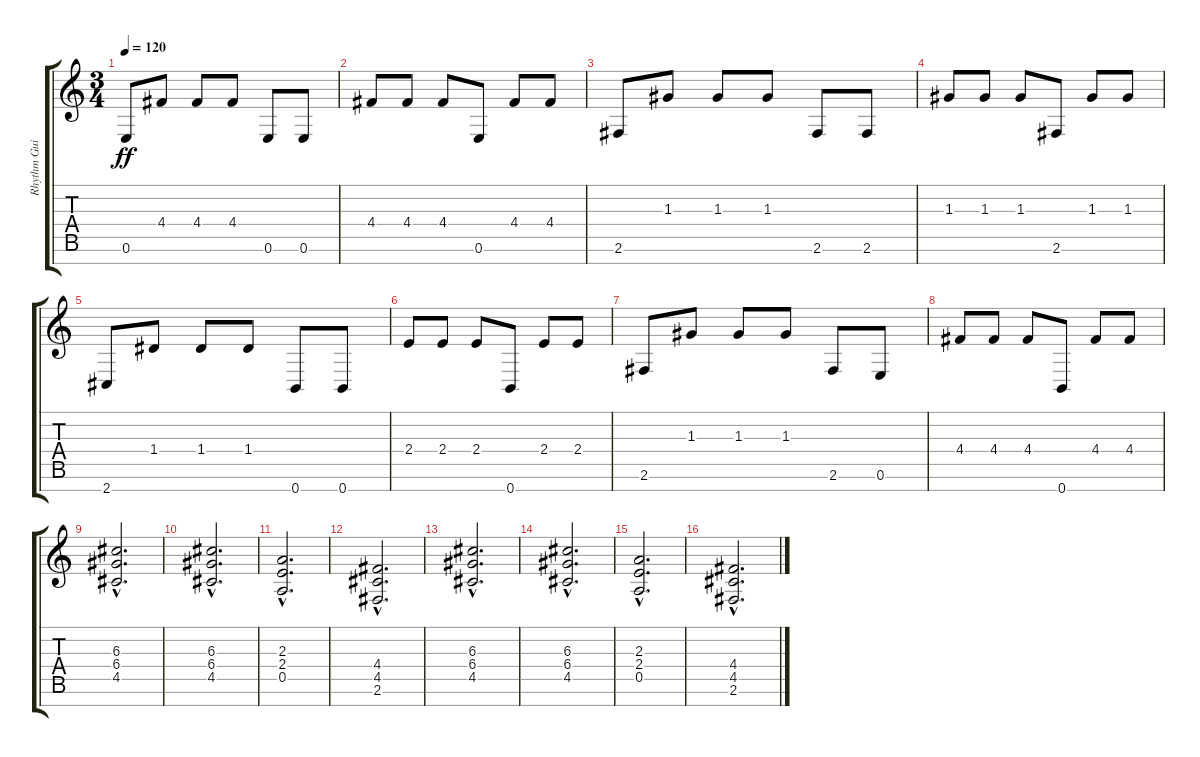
\track ("Rhythm Guitar I" "Rhythm Gui") {instrument overdrivenguitar}
\staff {score tabs}
\tuning (E4 B3 G3 D3 A2 E2 B1) {hide}
\ts (3 4)
\tempo 120
\clef g2
\ks c
0.6.8{dy ff} 4.4.8 4.4.8 4.4.8 0.6.8 0.6.8 |
4.4.8 4.4.8 4.4.8 0.6.8 4.4.8 4.4.8 |
2.6.8 1.3.8 1.3.8 1.3.8 2.6.8 2.6.8 |
1.3.8 1.3.8 1.3.8 2.6.8 1.3.8 1.3.8 |
2.7.8 1.4.8 1.4.8 1.4.8 0.7.8 0.7.8 |
2.4.8 2.4.8 2.4.8 0.7.8 2.4.8 2.4.8 |
2.6.8 1.3.8 1.3.8 1.3.8 2.6.8 0.6.8 |
4.4.8 4.4.8 4.4.8 0.7.8 4.4.8 4.4.8 |
(6.3{hac} 6.4{hac} 4.5{hac}).2{d} |
(6.3{hac} 6.4{hac} 4.5{hac}).2{d} |
(2.3{hac} 2.4{hac} 0.5{hac}).2{d} |
(4.4{hac} 4.5{hac} 2.6{hac}).2{d} |
(6.3{hac} 6.4{hac} 4.5{hac}).2{d} |
(6.3{hac} 6.4{hac} 4.5{hac}).2{d} |
(2.3{hac} 2.4{hac} 0.5{hac}).2{d} |
(4.4{hac} 4.5{hac} 2.6{hac}).2{d}
